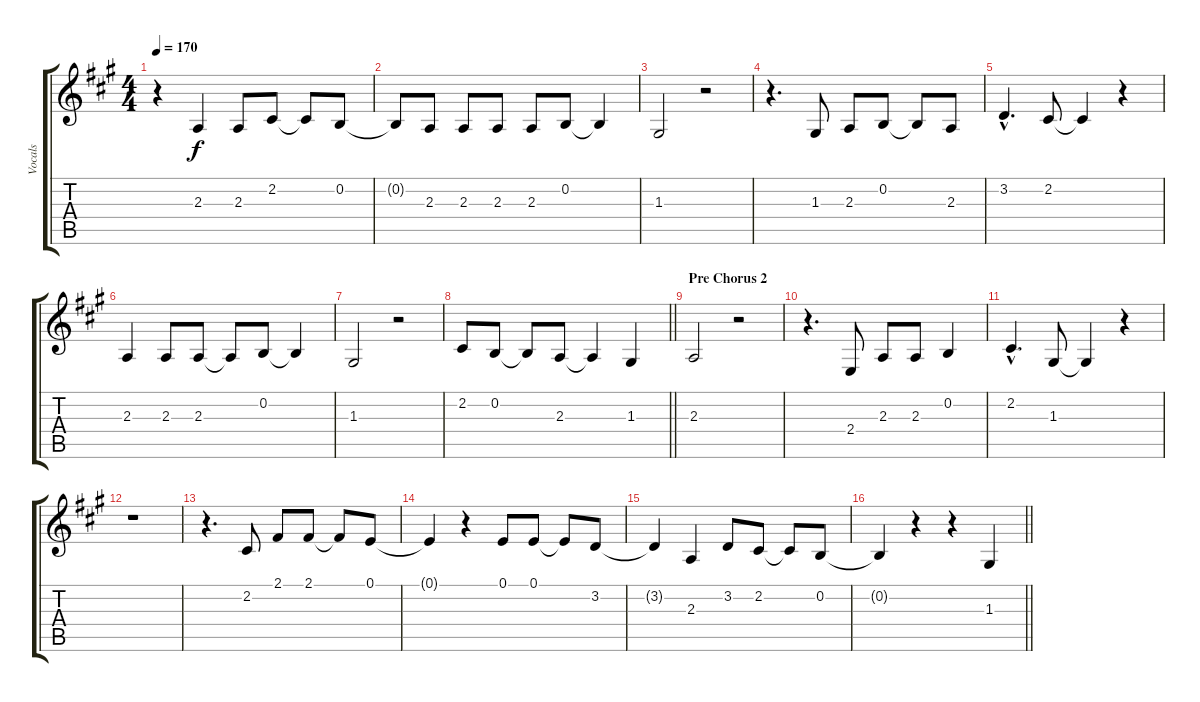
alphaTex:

\track ("Vocals" "Vocals") {instrument sopranosax}
\staff {score tabs}
\tuning (E4 B3 G3 D3 A2 E2) {hide}
\ts (4 4)
\tempo 170
\clef g2
\ks a
r.4{dy f} 2.3.4 2.3.8 2.2.8 2.2{t}.8 0.2.8 |
0.2{t}.8 2.3.8 2.3.8 2.3.8 2.3.8 0.2.8 0.2{t}.4 |
1.3.2 r.2 |
r.4{d} 1.3.8 2.3.8 0.2.8 0.2{t}.8 2.3.8 |
3.2{hac}.4{d} 2.2.8 2.2{t}.4 r.4 |
2.3.4 2.3.8 2.3.8 2.3{t}.8 0.2.8 0.2{t}.4 |
1.3.2 r.2 |
\barLineRight lightlight
2.2.8 0.2.8 0.2{t}.8 2.3.8 2.3{t}.4 1.3.4 |
\section ("" "Pre Chorus 2")
2.3.2 r.2 |
r.4{d} 2.4.8 2.3.8 2.3.8 0.2.4 |
2.2{hac}.4{d} 1.3.8 1.3{t}.4 r.4 |
r.1 |
r.4{d} 2.2.8 2.1.8 2.1.8 2.1{t}.8 0.1.8 |
0.1{t}.4 r.4 0.1.8 0.1.8 0.1{t}.8 3.2.8 |
3.2{t}.4 2.3.4 3.2.8 2.2.8 2.2{t}.8 0.2.8 |
\barLineRight lightlight
0.2{t}.4 r.4 r.4 1.3.4
